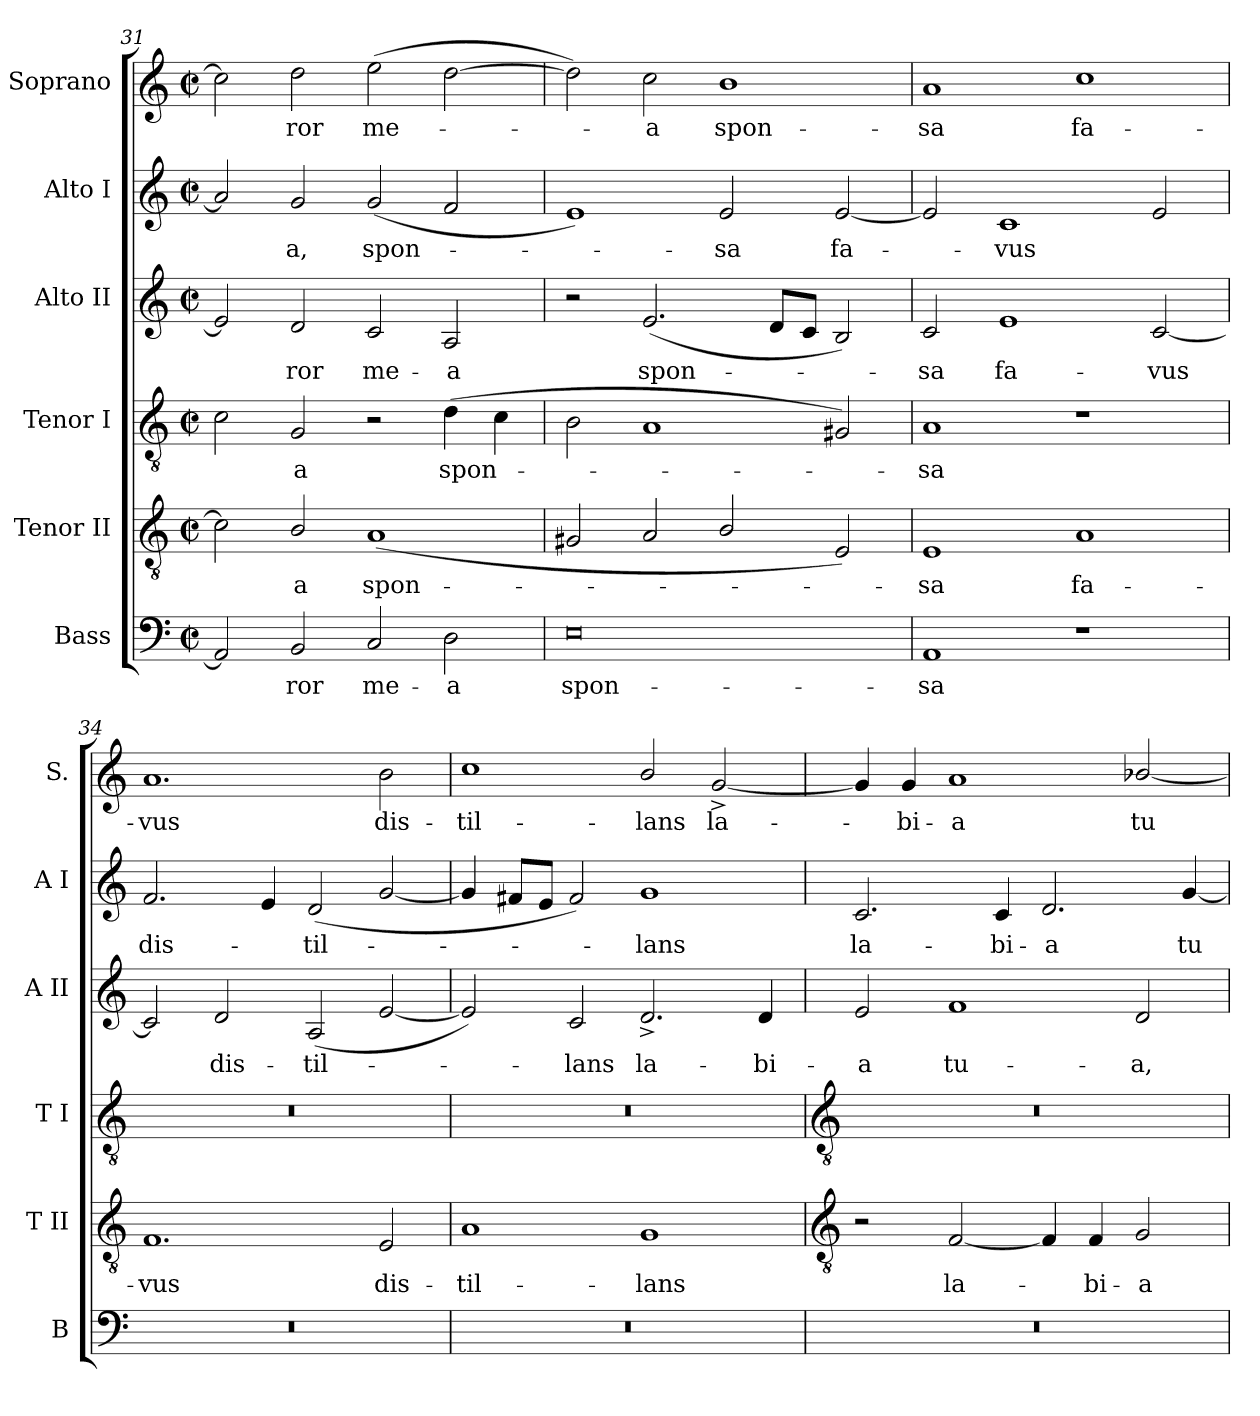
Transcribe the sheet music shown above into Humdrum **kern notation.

**kern	**text	**kern	**text	**kern	**text	**kern	**text	**kern	**text	**kern	**text
*part6	*part6	*part5	*part5	*part4	*part4	*part3	*part3	*part2	*part2	*part1	*part1
*staff6	*staff6	*staff5	*staff5	*staff4	*staff4	*staff3	*staff3	*staff2	*staff2	*staff1	*staff1
*I"Bass	*	*I"Tenor II	*	*I"Tenor I	*	*I"Alto II	*	*I"Alto I	*	*I"Soprano	*
*I'B	*	*I'T II	*	*I'T I	*	*I'A II	*	*I'A I	*	*I'S.	*
*clefF4	*	*clefGv2	*	*clefGv2	*	*clefG2	*	*clefG2	*	*clefG2	*
*k[]	*	*k[]	*	*k[]	*	*k[]	*	*k[]	*	*k[]	*
*C:	*	*C:	*	*C:	*	*C:	*	*C:	*	*C:	*
*M4/2	*	*M4/2	*	*M4/2	*	*M4/2	*	*M4/2	*	*M4/2	*
*met(c|)	*	*met(c|)	*	*met(c|)	*	*met(c|)	*	*met(c|)	*	*met(c|)	*
=31	=31	=31	=31	=31	=31	=31	=31	=31	=31	=31	=31
2AA]	.	2c]	.	2c	.	2e]	.	2a]	.	2cc]	.
!	!LO:LY:b	!	!LO:LY:b	!	!LO:LY:b	!	!LO:LY:b	!	!LO:LY:b	!	!LO:LY:b
2BB	ror	2B/	a	2G	a	2d	ror	2g	a,	2dd	ror
!	!LO:LY:b	!	!LO:LY:b	!	!	!	!LO:LY:b	!	!LO:LY:b	!	!LO:LY:b
2C	me-	(<1A	spon-	2r	.	2c	me-	(<2g	spon-	(>2ee	me-
!	!LO:LY:b	!	!	!	!LO:LY:b	!	!LO:LY:b	!	!	!	!
2D	-a	.	.	(>4d	spon-	2A	-a	2f	.	[2dd	.
.	.	.	.	4c	.	.	.	.	.	.	.
=32	=32	=32	=32	=32	=32	=32	=32	=32	=32	=32	=32
!	!LO:LY:b	!	!	!	!	!	!	!	!	!	!
0E	spon-	2G#X	.	2B	.	2r	.	1e)	.	2dd])	.
!	!	!	!	!	!	!	!LO:LY:b	!	!	!	!LO:LY:b
.	.	2A	.	1A	.	(<2.e	spon-	.	.	2cc	a
!	!	!	!	!	!	!	!	!	!LO:LY:b	!	!LO:LY:b
.	.	2B/	.	.	.	.	.	2e	sa	1b	spon-
.	.	.	.	.	.	8dL	.	.	.	.	.
.	.	.	.	.	.	8cJ	.	.	.	.	.
!	!	!	!	!	!	!	!	!	!LO:LY:b	!	!
.	.	2E)	.	2G#X)	.	2B)	.	[2e	fa-	.	.
=33	=33	=33	=33	=33	=33	=33	=33	=33	=33	=33	=33
!	!LO:LY:b	!	!LO:LY:b	!	!LO:LY:b	!	!LO:LY:b	!	!	!	!LO:LY:b
1AA	-sa	1E	sa	1A	-sa	2c	sa	2e]	.	1a	-sa
!	!	!	!	!	!	!	!LO:LY:b	!	!LO:LY:b	!	!
.	.	.	.	.	.	1e	fa-	1c	vus	.	.
!	!	!	!LO:LY:b	!	!	!	!	!	!	!	!LO:LY:b
1r	.	1A	fa-	1r	.	.	.	.	.	1cc	fa-
!	!	!	!	!	!	!	!LO:LY:b	!	!	!	!
.	.	.	.	.	.	[2c	-vus	2e	.	.	.
=34	=34	=34	=34	=34	=34	=34	=34	=34	=34	=34	=34
!	!	!	!LO:LY:b	!	!	!	!	!	!LO:LY:b	!	!LO:LY:b
0r	.	1.F	-vus	0r	.	2c]	.	2.f	dis-	1.a	-vus
!	!	!	!	!	!	!	!LO:LY:b	!	!	!	!
.	.	.	.	.	.	2d	dis-	.	.	.	.
.	.	.	.	.	.	.	.	4e	.	.	.
!	!	!	!	!	!	!	!LO:LY:b	!	!LO:LY:b	!	!
.	.	.	.	.	.	(<2A	-til-	(<2d	til-	.	.
!	!	!	!LO:LY:b	!	!	!	!	!	!	!	!LO:LY:b
.	.	2E	dis-	.	.	[2e	.	[2g	.	2b	dis-
=35	=35	=35	=35	=35	=35	=35	=35	=35	=35	=35	=35
!	!	!	!LO:LY:b	!	!	!	!	!	!	!	!LO:LY:b
0r	.	1A	-til-	0r	.	2e])	.	4g]	.	1cc	-til-
.	.	.	.	.	.	.	.	8f#XL	.	.	.
.	.	.	.	.	.	.	.	8eJ	.	.	.
!	!	!	!	!	!	!	!LO:LY:b	!	!	!	!
.	.	.	.	.	.	2c	lans	2f#)	.	.	.
!	!	!	!LO:LY:b	!	!	!	!LO:LY:b	!	!LO:LY:b	!	!LO:LY:b
.	.	1G	-lans	.	.	2.d^	la-	1g	lans	2b/	-lans
!	!	!	!	!	!	!	!	!	!	!	!LO:LY:b
.	.	.	.	.	.	.	.	.	.	[2g^	la-
!	!	!	!	!	!	!	!LO:LY:b	!	!	!	!
.	.	.	.	.	.	4d	-bi-	.	.	.	.
!!LO:LB:g=z
=36	=36	=36	=36	=36	=36	=36	=36	=36	=36	=36	=36
*	*	*clefGv2	*	*clefGv2	*	*	*	*	*	*	*
!	!	!	!	!	!	!	!LO:LY:b	!	!LO:LY:b	!	!
0r	.	2r	.	0r	.	2e	-a	2.c	la-	4g]	.
!	!	!	!	!	!	!	!	!	!	!	!LO:LY:b
.	.	.	.	.	.	.	.	.	.	4g	bi-
!	!	!	!LO:LY:b	!	!	!	!LO:LY:b	!	!	!	!LO:LY:b
.	.	[2F	la-	.	.	1f	tu-	.	.	1a	-a
!	!	!	!	!	!	!	!	!	!LO:LY:b	!	!
.	.	.	.	.	.	.	.	4c	-bi-	.	.
!	!	!	!	!	!	!	!	!	!LO:LY:b	!	!
.	.	4F]	.	.	.	.	.	2.d	-a	.	.
!	!	!	!LO:LY:b	!	!	!	!	!	!	!	!
.	.	4F	bi-	.	.	.	.	.	.	.	.
!	!	!	!LO:LY:b	!	!	!	!LO:LY:b	!	!	!	!LO:LY:b
.	.	2G	-a	.	.	2d	-a,	.	.	[2b-X/	tu-
!	!	!	!	!	!	!	!	!	!LO:LY:b	!	!
.	.	.	.	.	.	.	.	[4g	tu-	.	.
=	=	=	=	=	=	=	=	=	=	=	=
*-	*-	*-	*-	*-	*-	*-	*-	*-	*-	*-	*-
